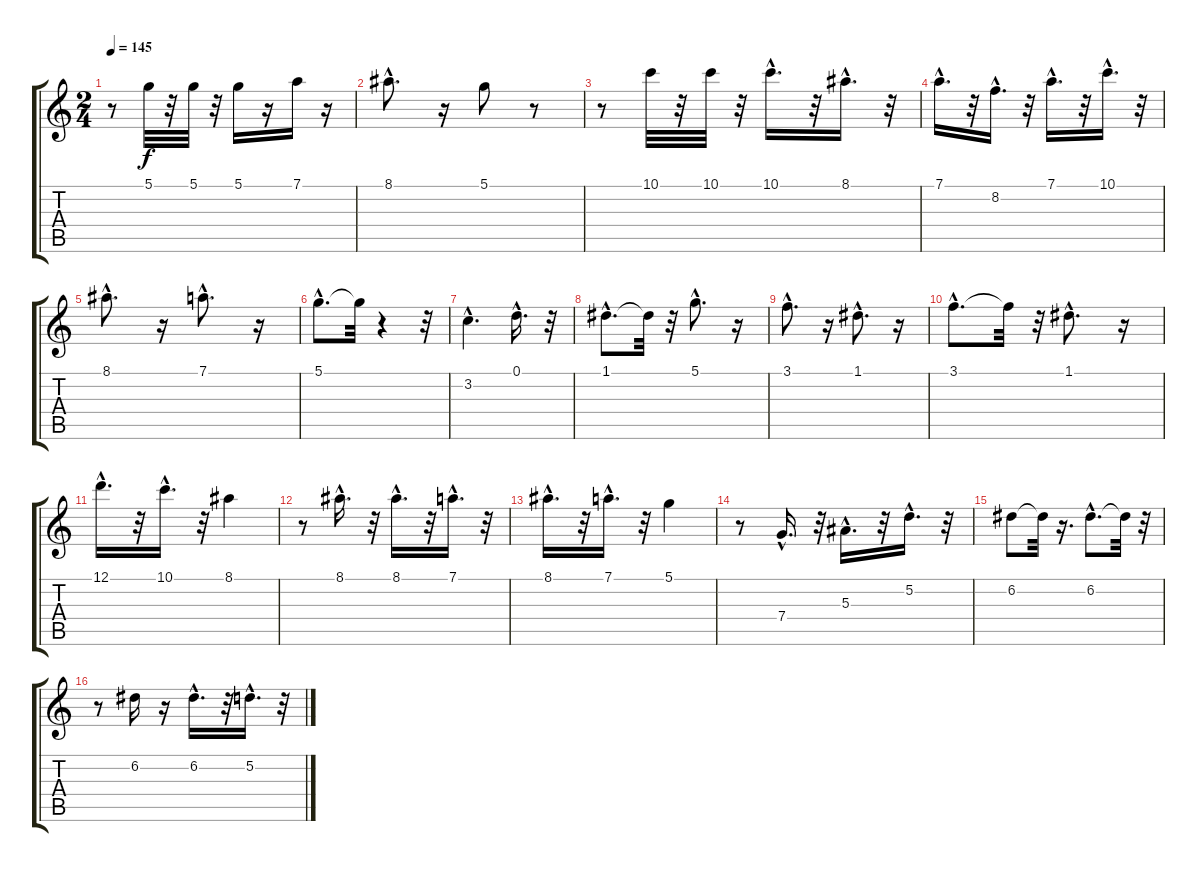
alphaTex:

\track "" {instrument electricguitarclean}
\staff {score tabs}
\tuning (D4 A3 F3 C3 G2 D2) {hide}
\ts (2 4)
\tempo 145
\clef g2
\ks c
r.8{dy f} 5.1.32 r.32 5.1.32 r.32 5.1.16 r.16 7.1.16 r.16 |
8.1{hac}.8{d} r.16 5.1.8 r.8 |
r.8 10.1.32 r.32 10.1.32 r.32 10.1{hac}.16{d} r.32 8.1{hac}.16{d} r.32 |
7.1{hac}.16{d} r.32 8.2{hac}.16{d} r.32 7.1{hac}.16{d} r.32 10.1{hac}.16{d} r.32 |
8.1{hac}.8{d} r.16 7.1{hac}.8{d} r.16 |
5.1{hac}.8{d} 5.1{t}.32 r.4 r.32 |
3.2{hac}.4{d} 0.1{hac}.16{d} r.32 |
1.1{hac}.8{d} 1.1{t}.32 r.32 5.1{hac}.8{d} r.16 |
3.1{hac}.8{d} r.16 1.1{hac}.8{d} r.16 |
3.1{hac}.8{d} 3.1{t}.32 r.32 1.1{hac}.8{d} r.16 |
12.1{hac}.16{d} r.32 10.1{hac}.16{d} r.32 8.1.4 |
r.8 8.1{hac}.16{d} r.32 8.1{hac}.16{d} r.32 7.1{hac}.16{d} r.32 |
8.1{hac}.16{d} r.32 7.1{hac}.16{d} r.32 5.1.4 |
r.8 7.4{hac}.16{d} r.32 5.3{hac}.16{d} r.32 5.2{hac}.16{d} r.32 |
6.2.8 6.2{t}.32 r.16{d} 6.2{hac}.8{d} 6.2{t}.32 r.32 |
r.8 6.2.16 r.16 6.2{hac}.16{d} r.32 5.2{hac}.16{d} r.32
